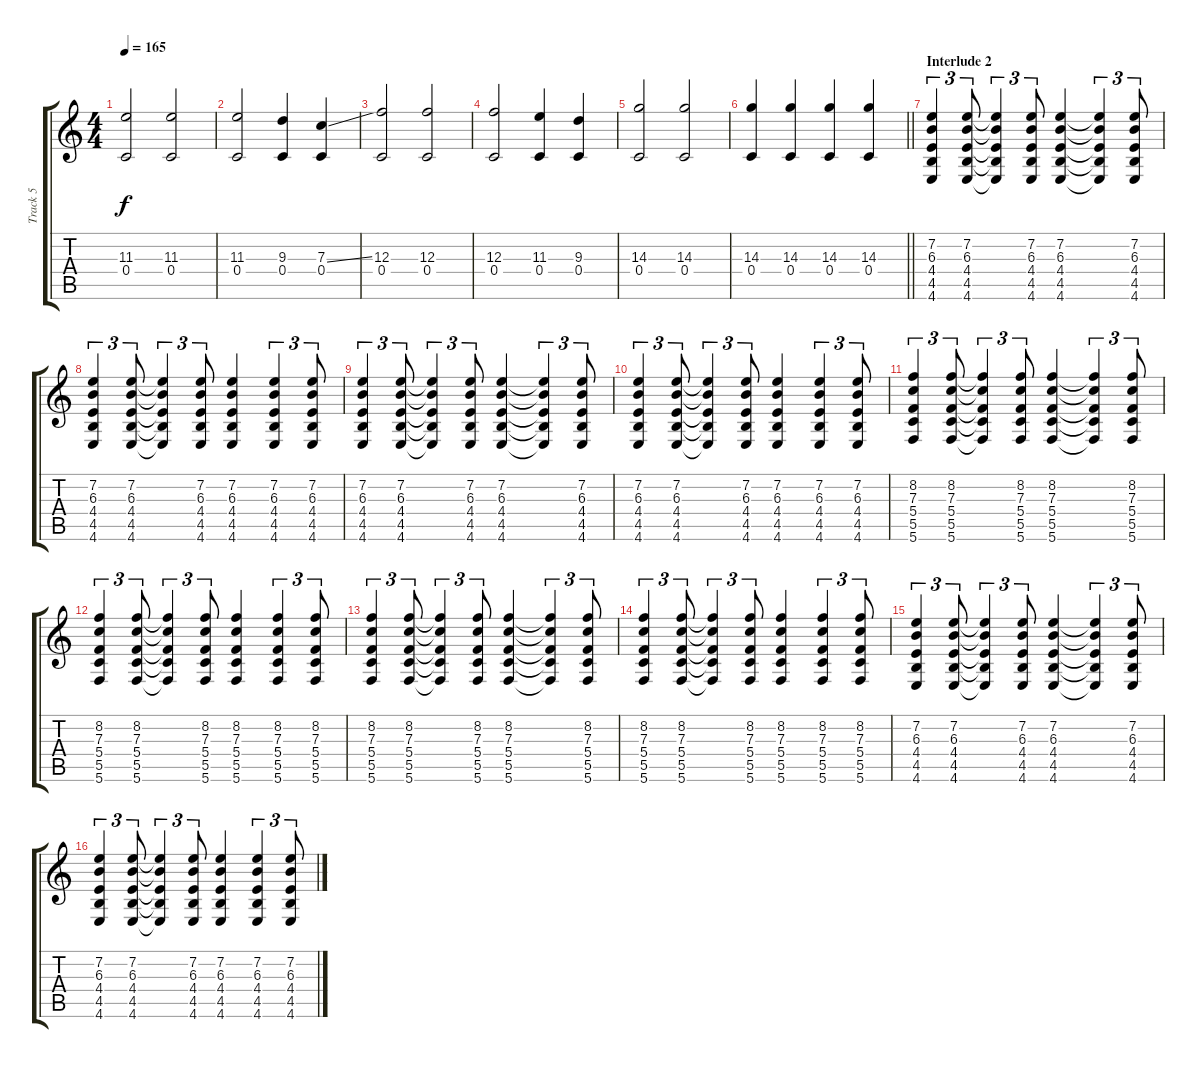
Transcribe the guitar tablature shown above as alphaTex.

\track ("Track 5" "Track 5") {instrument overdrivenguitar}
\staff {score tabs}
\tuning (D4 A3 F3 C3 G2 C2) {hide}
\ts (4 4)
\tempo 165
\clef g2
\ks c
(11.3 0.4).2{dy f} (11.3 0.4).2 |
(11.3 0.4).2 (9.3 0.4).4 (7.3{ss} 0.4).4 |
(12.3 0.4).2 (12.3 0.4).2 |
(12.3 0.4).2 (11.3 0.4).4 (9.3 0.4).4 |
(14.3 0.4).2 (14.3 0.4).2 |
\barLineRight lightlight
(14.3 0.4).4 (14.3 0.4).4 (14.3 0.4).4 (14.3 0.4).4 |
\section ("" "Interlude 2")
(7.2 6.3 4.4 4.5 4.6).4{tu (3 2) instrument overdrivenguitar} (7.2 6.3 4.4 4.5 4.6).8{tu (3 2)} (7.2{t} 6.3{t} 4.4{t} 4.5{t} 4.6{t}).4{tu (3 2)} (7.2 6.3 4.4 4.5 4.6).8{tu (3 2)} (7.2 6.3 4.4 4.5 4.6).4 (7.2{t} 6.3{t} 4.4{t} 4.5{t} 4.6{t}).4{tu (3 2)} (7.2 6.3 4.4 4.5 4.6).8{tu (3 2)} |
(7.2 6.3 4.4 4.5 4.6).4{tu (3 2)} (7.2 6.3 4.4 4.5 4.6).8{tu (3 2)} (7.2{t} 6.3{t} 4.4{t} 4.5{t} 4.6{t}).4{tu (3 2)} (7.2 6.3 4.4 4.5 4.6).8{tu (3 2)} (7.2 6.3 4.4 4.5 4.6).4 (7.2 6.3 4.4 4.5 4.6).4{tu (3 2)} (7.2 6.3 4.4 4.5 4.6).8{tu (3 2)} |
(7.2 6.3 4.4 4.5 4.6).4{tu (3 2)} (7.2 6.3 4.4 4.5 4.6).8{tu (3 2)} (7.2{t} 6.3{t} 4.4{t} 4.5{t} 4.6{t}).4{tu (3 2)} (7.2 6.3 4.4 4.5 4.6).8{tu (3 2)} (7.2 6.3 4.4 4.5 4.6).4 (7.2{t} 6.3{t} 4.4{t} 4.5{t} 4.6{t}).4{tu (3 2)} (7.2 6.3 4.4 4.5 4.6).8{tu (3 2)} |
(7.2 6.3 4.4 4.5 4.6).4{tu (3 2)} (7.2 6.3 4.4 4.5 4.6).8{tu (3 2)} (7.2{t} 6.3{t} 4.4{t} 4.5{t} 4.6{t}).4{tu (3 2)} (7.2 6.3 4.4 4.5 4.6).8{tu (3 2)} (7.2 6.3 4.4 4.5 4.6).4 (7.2 6.3 4.4 4.5 4.6).4{tu (3 2)} (7.2 6.3 4.4 4.5 4.6).8{tu (3 2)} |
(8.2 7.3 5.4 5.5 5.6).4{tu (3 2)} (8.2 7.3 5.4 5.5 5.6).8{tu (3 2)} (8.2{t} 7.3{t} 5.4{t} 5.5{t} 5.6{t}).4{tu (3 2)} (8.2 7.3 5.4 5.5 5.6).8{tu (3 2)} (8.2 7.3 5.4 5.5 5.6).4 (8.2{t} 7.3{t} 5.4{t} 5.5{t} 5.6{t}).4{tu (3 2)} (8.2 7.3 5.4 5.5 5.6).8{tu (3 2)} |
(8.2 7.3 5.4 5.5 5.6).4{tu (3 2)} (8.2 7.3 5.4 5.5 5.6).8{tu (3 2)} (8.2{t} 7.3{t} 5.4{t} 5.5{t} 5.6{t}).4{tu (3 2)} (8.2 7.3 5.4 5.5 5.6).8{tu (3 2)} (8.2 7.3 5.4 5.5 5.6).4 (8.2 7.3 5.4 5.5 5.6).4{tu (3 2)} (8.2 7.3 5.4 5.5 5.6).8{tu (3 2)} |
(8.2 7.3 5.4 5.5 5.6).4{tu (3 2)} (8.2 7.3 5.4 5.5 5.6).8{tu (3 2)} (8.2{t} 7.3{t} 5.4{t} 5.5{t} 5.6{t}).4{tu (3 2)} (8.2 7.3 5.4 5.5 5.6).8{tu (3 2)} (8.2 7.3 5.4 5.5 5.6).4 (8.2{t} 7.3{t} 5.4{t} 5.5{t} 5.6{t}).4{tu (3 2)} (8.2 7.3 5.4 5.5 5.6).8{tu (3 2)} |
(8.2 7.3 5.4 5.5 5.6).4{tu (3 2)} (8.2 7.3 5.4 5.5 5.6).8{tu (3 2)} (8.2{t} 7.3{t} 5.4{t} 5.5{t} 5.6{t}).4{tu (3 2)} (8.2 7.3 5.4 5.5 5.6).8{tu (3 2)} (8.2 7.3 5.4 5.5 5.6).4 (8.2 7.3 5.4 5.5 5.6).4{tu (3 2)} (8.2 7.3 5.4 5.5 5.6).8{tu (3 2)} |
(7.2 6.3 4.4 4.5 4.6).4{tu (3 2) instrument overdrivenguitar} (7.2 6.3 4.4 4.5 4.6).8{tu (3 2)} (7.2{t} 6.3{t} 4.4{t} 4.5{t} 4.6{t}).4{tu (3 2)} (7.2 6.3 4.4 4.5 4.6).8{tu (3 2)} (7.2 6.3 4.4 4.5 4.6).4 (7.2{t} 6.3{t} 4.4{t} 4.5{t} 4.6{t}).4{tu (3 2)} (7.2 6.3 4.4 4.5 4.6).8{tu (3 2)} |
(7.2 6.3 4.4 4.5 4.6).4{tu (3 2)} (7.2 6.3 4.4 4.5 4.6).8{tu (3 2)} (7.2{t} 6.3{t} 4.4{t} 4.5{t} 4.6{t}).4{tu (3 2)} (7.2 6.3 4.4 4.5 4.6).8{tu (3 2)} (7.2 6.3 4.4 4.5 4.6).4 (7.2 6.3 4.4 4.5 4.6).4{tu (3 2)} (7.2 6.3 4.4 4.5 4.6).8{tu (3 2)}
